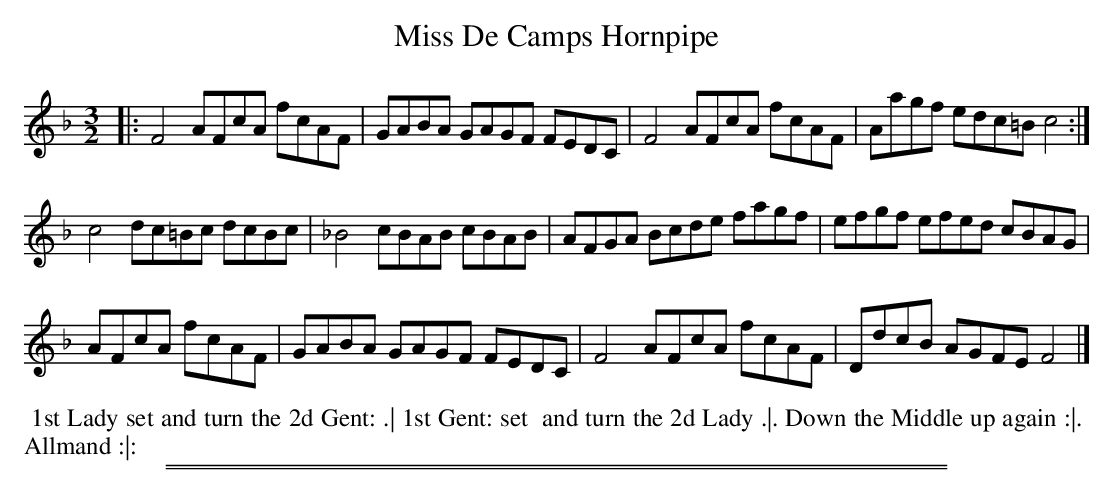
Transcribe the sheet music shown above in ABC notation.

X:1
T: Miss De Camps Hornpipe
M: 3/2
L: 1/8
K: F
|:\
F4 AFcA fcAF | GABA GAGF FEDC | F4 AFcA fcAF | Aagf edc=B c4 :|
c4 dc=Bc dcBc | _B4 cBAB cBAB | AFGA Bcde fagf | efgf efed cBAG |
AFcA fcAF | GABA GAGF FEDC | F4 AFcA fcAF | DdcB AGFE F4 |]
